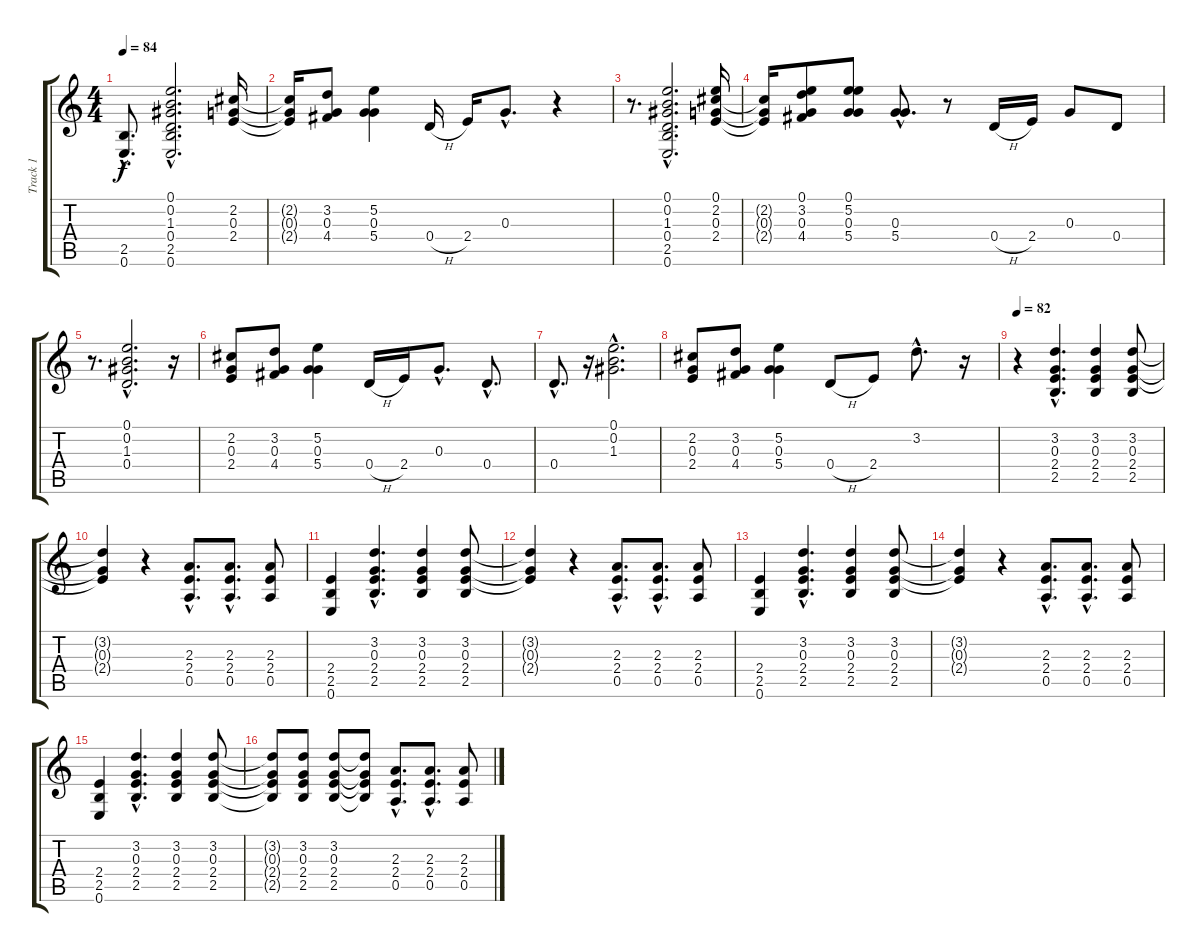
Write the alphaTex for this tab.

\track ("Track 1" "Track 1") {instrument electricguitarjazz}
\staff {score tabs}
\tuning (E4 B3 G3 D3 A2 E2) {hide}
\ts (4 4)
\tempo 84
\clef g2
\ks c
(2.5{hac t} 0.6{hac t}).8{d dy f} (0.1{hac} 0.2{hac} 1.3{hac} 0.4{hac} 2.5{hac} 0.6{hac}).2{d} (2.2 0.3 2.4).16 |
(2.2{t} 0.3{t} 2.4{t}).16 (3.2 0.3 4.4).8 (5.2 0.3 5.4).4 0.4{h}.16 2.4.16 0.3{hac}.8{d} r.4 |
r.8{d} (0.1{hac} 0.2{hac} 1.3{hac} 0.4{hac} 2.5{hac} 0.6{hac}).2{d} (0.1 2.2 0.3 2.4).16 |
(2.2{t} 0.3{t} 2.4{t}).16 (0.1 3.2 0.3 4.4).8 (0.1 5.2 0.3 5.4).8 (0.3{hac} 5.4{hac}).8{d} r.8 0.4{h}.16 2.4.16 0.3.8 0.4.8 |
r.8{d} (0.1{hac} 0.2{hac} 1.3{hac} 0.4{hac}).2{d} r.16 |
(2.2 0.3 2.4).8 (3.2 0.3 4.4).8 (5.2 0.3 5.4).4 0.4{h}.16 2.4.16 0.3{hac}.8{d} 0.4{hac}.8{d} |
0.4{hac}.8{d} r.16 (0.1{hac} 0.2{hac} 1.3{hac}).2{d} |
(2.2 0.3 2.4).8 (3.2 0.3 4.4).8 (5.2 0.3 5.4).4 0.4{h}.8 2.4.8 3.2{hac}.8{d} r.16 |
\tempo 82
r.4 (3.2{hac} 0.3{hac} 2.4{hac} 2.5{hac}).4{d} (3.2 0.3 2.4 2.5).4 (3.2 0.3 2.4 2.5).8 |
(3.2{t} 0.3{t} 2.4{t}).4 r.4 (2.3{hac} 2.4{hac} 0.5{hac}).8{d} (2.3{hac} 2.4{hac} 0.5{hac}).8{d} (2.3 2.4 0.5).8 |
(2.4 2.5 0.6).4 (3.2{hac} 0.3{hac} 2.4{hac} 2.5{hac}).4{d} (3.2 0.3 2.4 2.5).4 (3.2 0.3 2.4 2.5).8 |
(3.2{t} 0.3{t} 2.4{t}).4 r.4 (2.3{hac} 2.4{hac} 0.5{hac}).8{d} (2.3{hac} 2.4{hac} 0.5{hac}).8{d} (2.3 2.4 0.5).8 |
(2.4 2.5 0.6).4 (3.2{hac} 0.3{hac} 2.4{hac} 2.5{hac}).4{d} (3.2 0.3 2.4 2.5).4 (3.2 0.3 2.4 2.5).8 |
(3.2{t} 0.3{t} 2.4{t}).4 r.4 (2.3{hac} 2.4{hac} 0.5{hac}).8{d} (2.3{hac} 2.4{hac} 0.5{hac}).8{d} (2.3 2.4 0.5).8 |
(2.4 2.5 0.6).4 (3.2{hac} 0.3{hac} 2.4{hac} 2.5{hac}).4{d} (3.2 0.3 2.4 2.5).4 (3.2 0.3 2.4 2.5).8 |
(3.2{t} 0.3{t} 2.4{t} 2.5{t}).8 (3.2 0.3 2.4 2.5).8 (3.2 0.3 2.4 2.5).8 (3.2{t} 0.3{t} 2.4{t} 2.5{t}).8 (2.3{hac} 2.4{hac} 0.5{hac}).8{d} (2.3{hac} 2.4{hac} 0.5{hac}).8{d} (2.3 2.4 0.5).8
